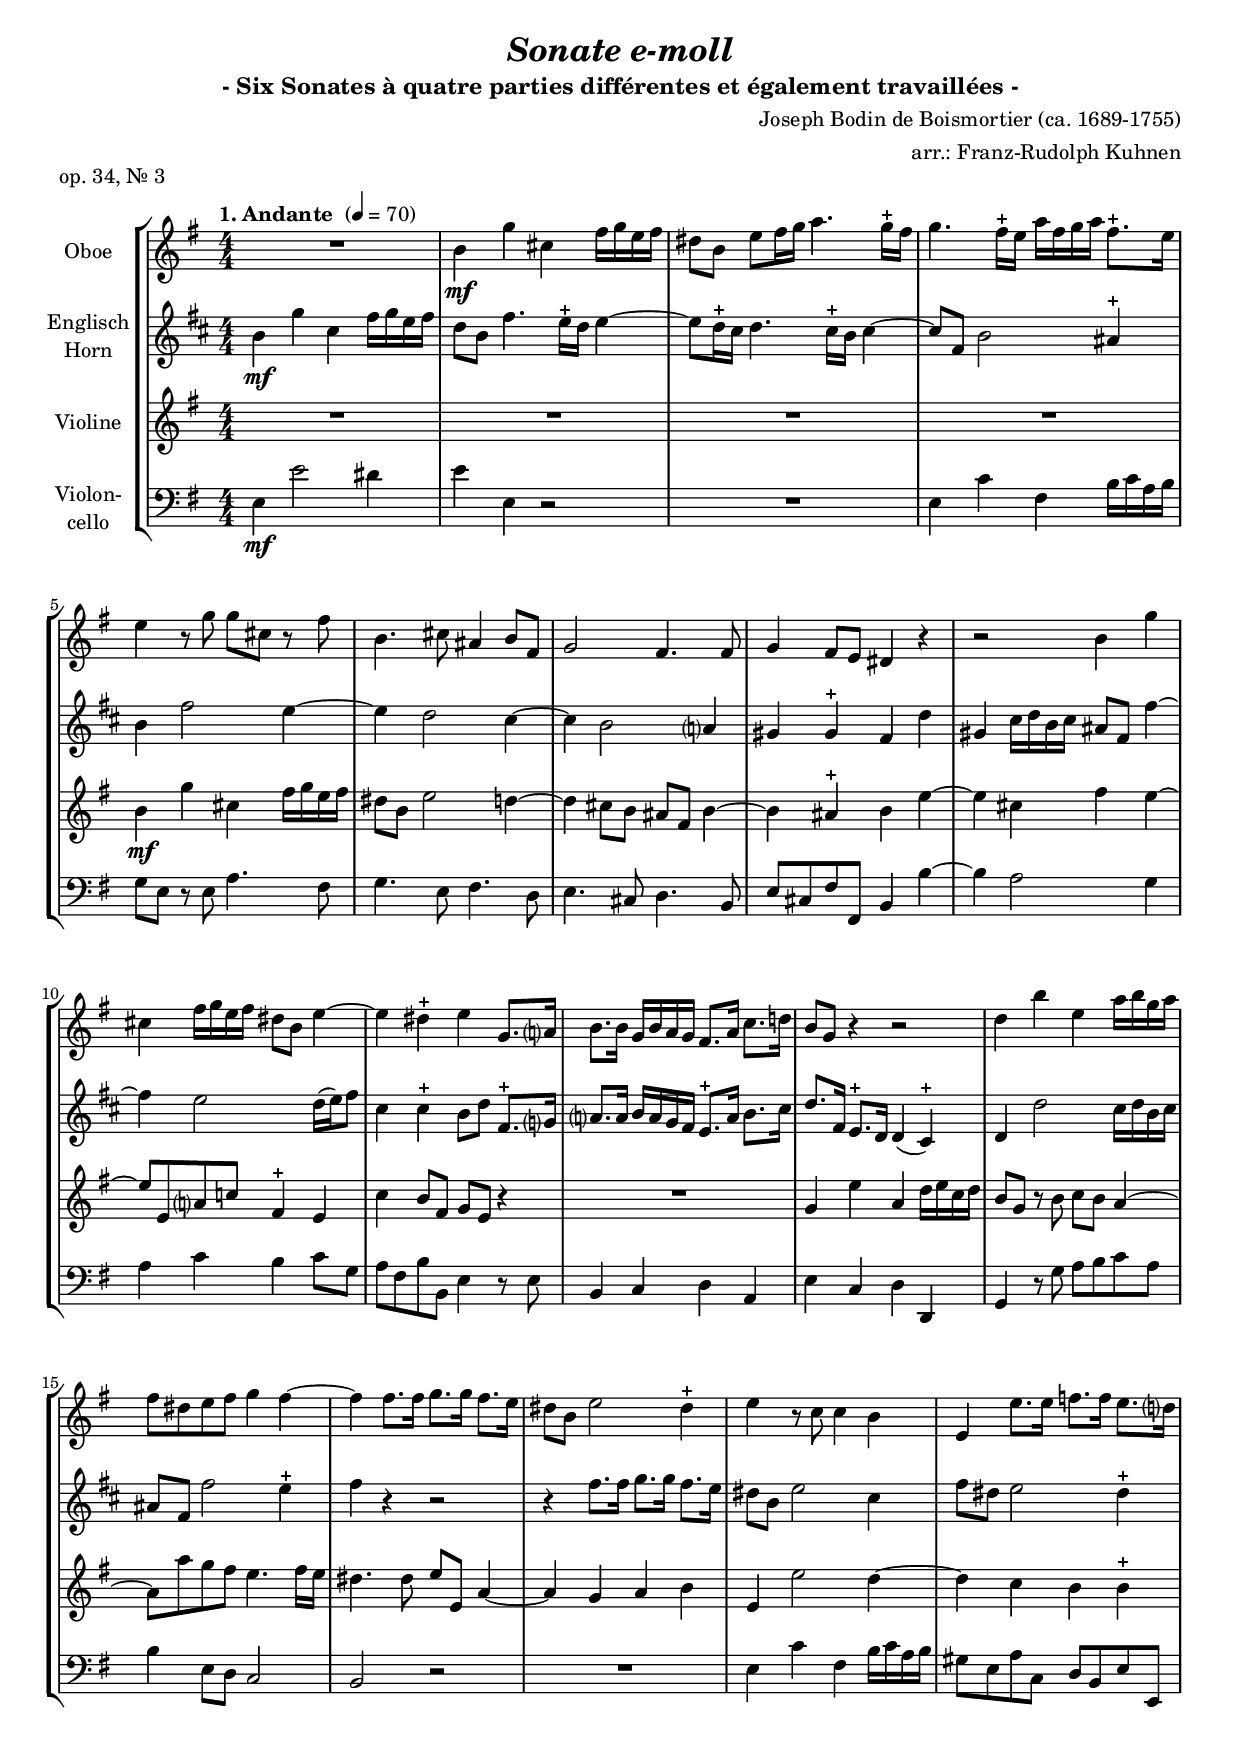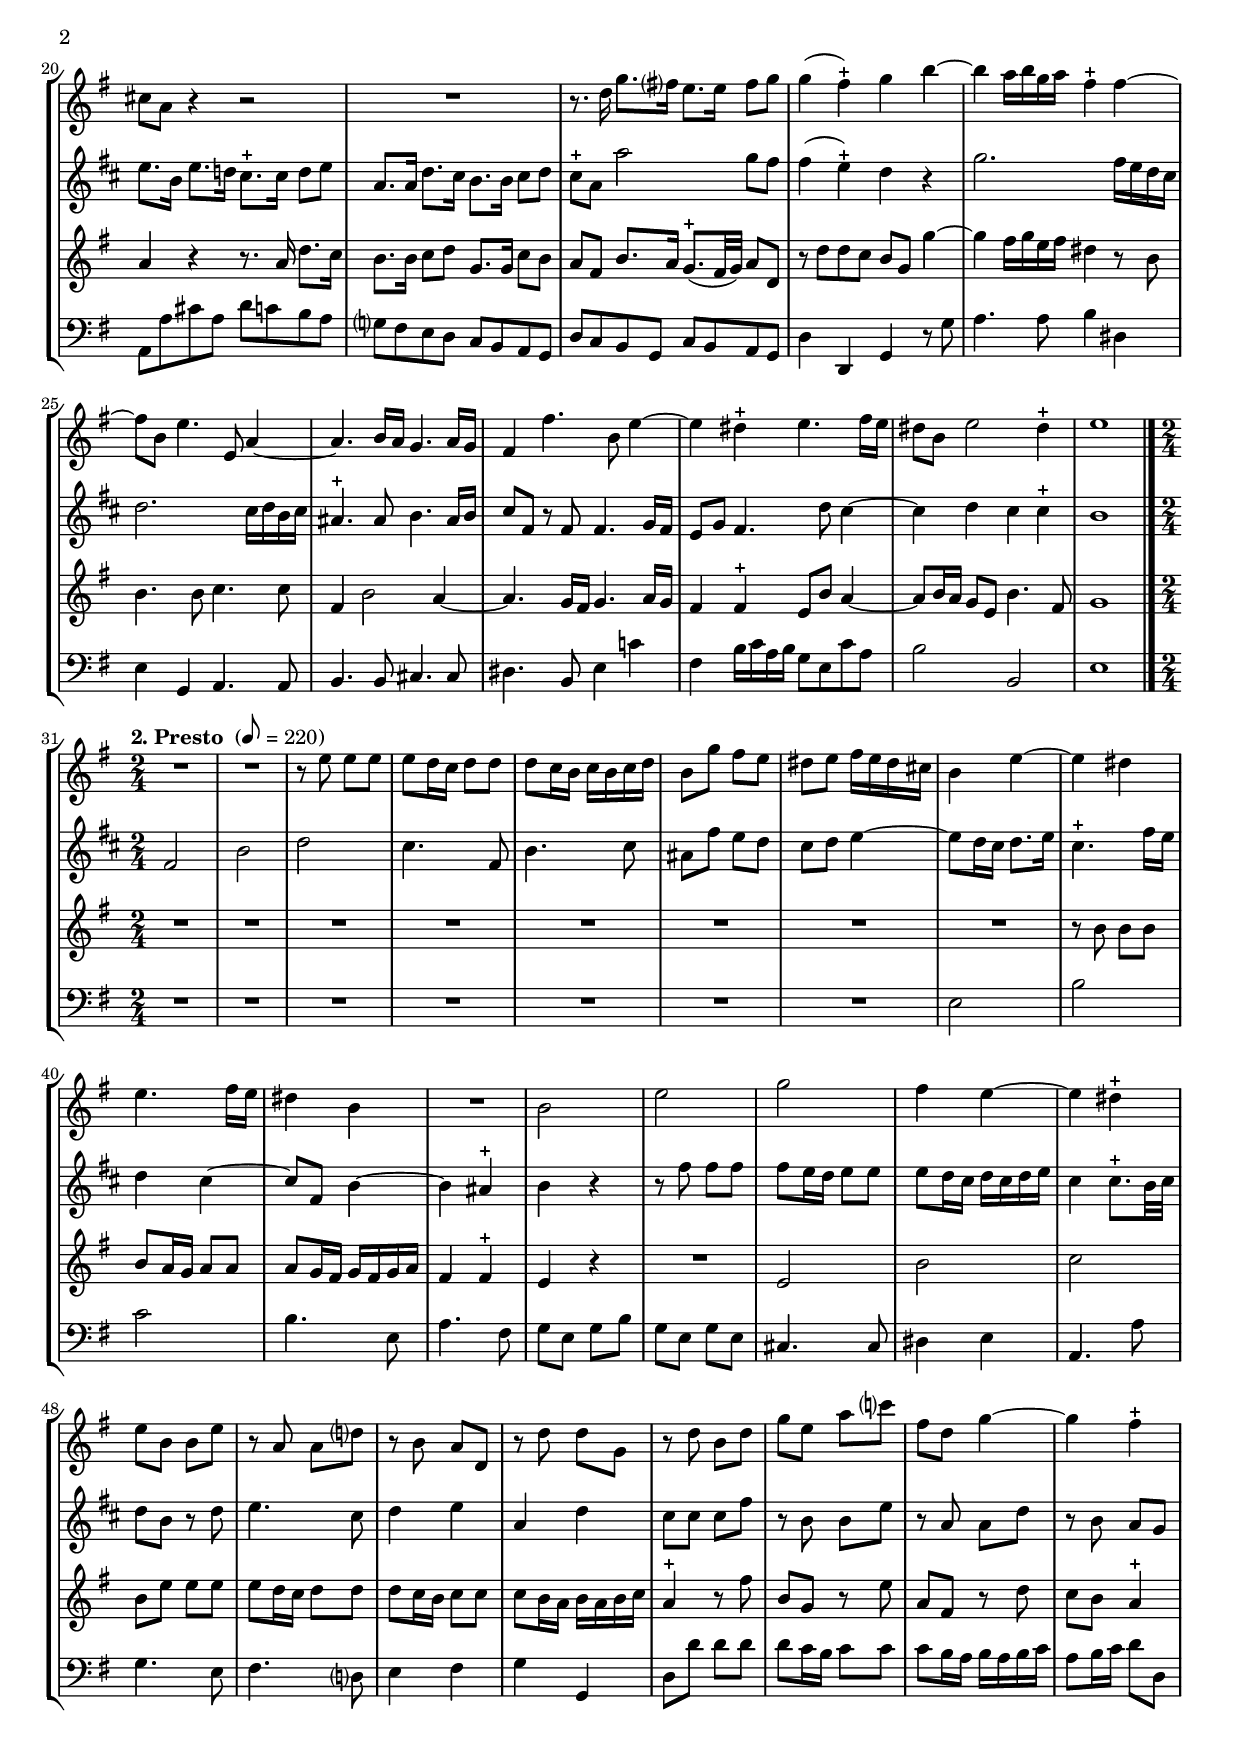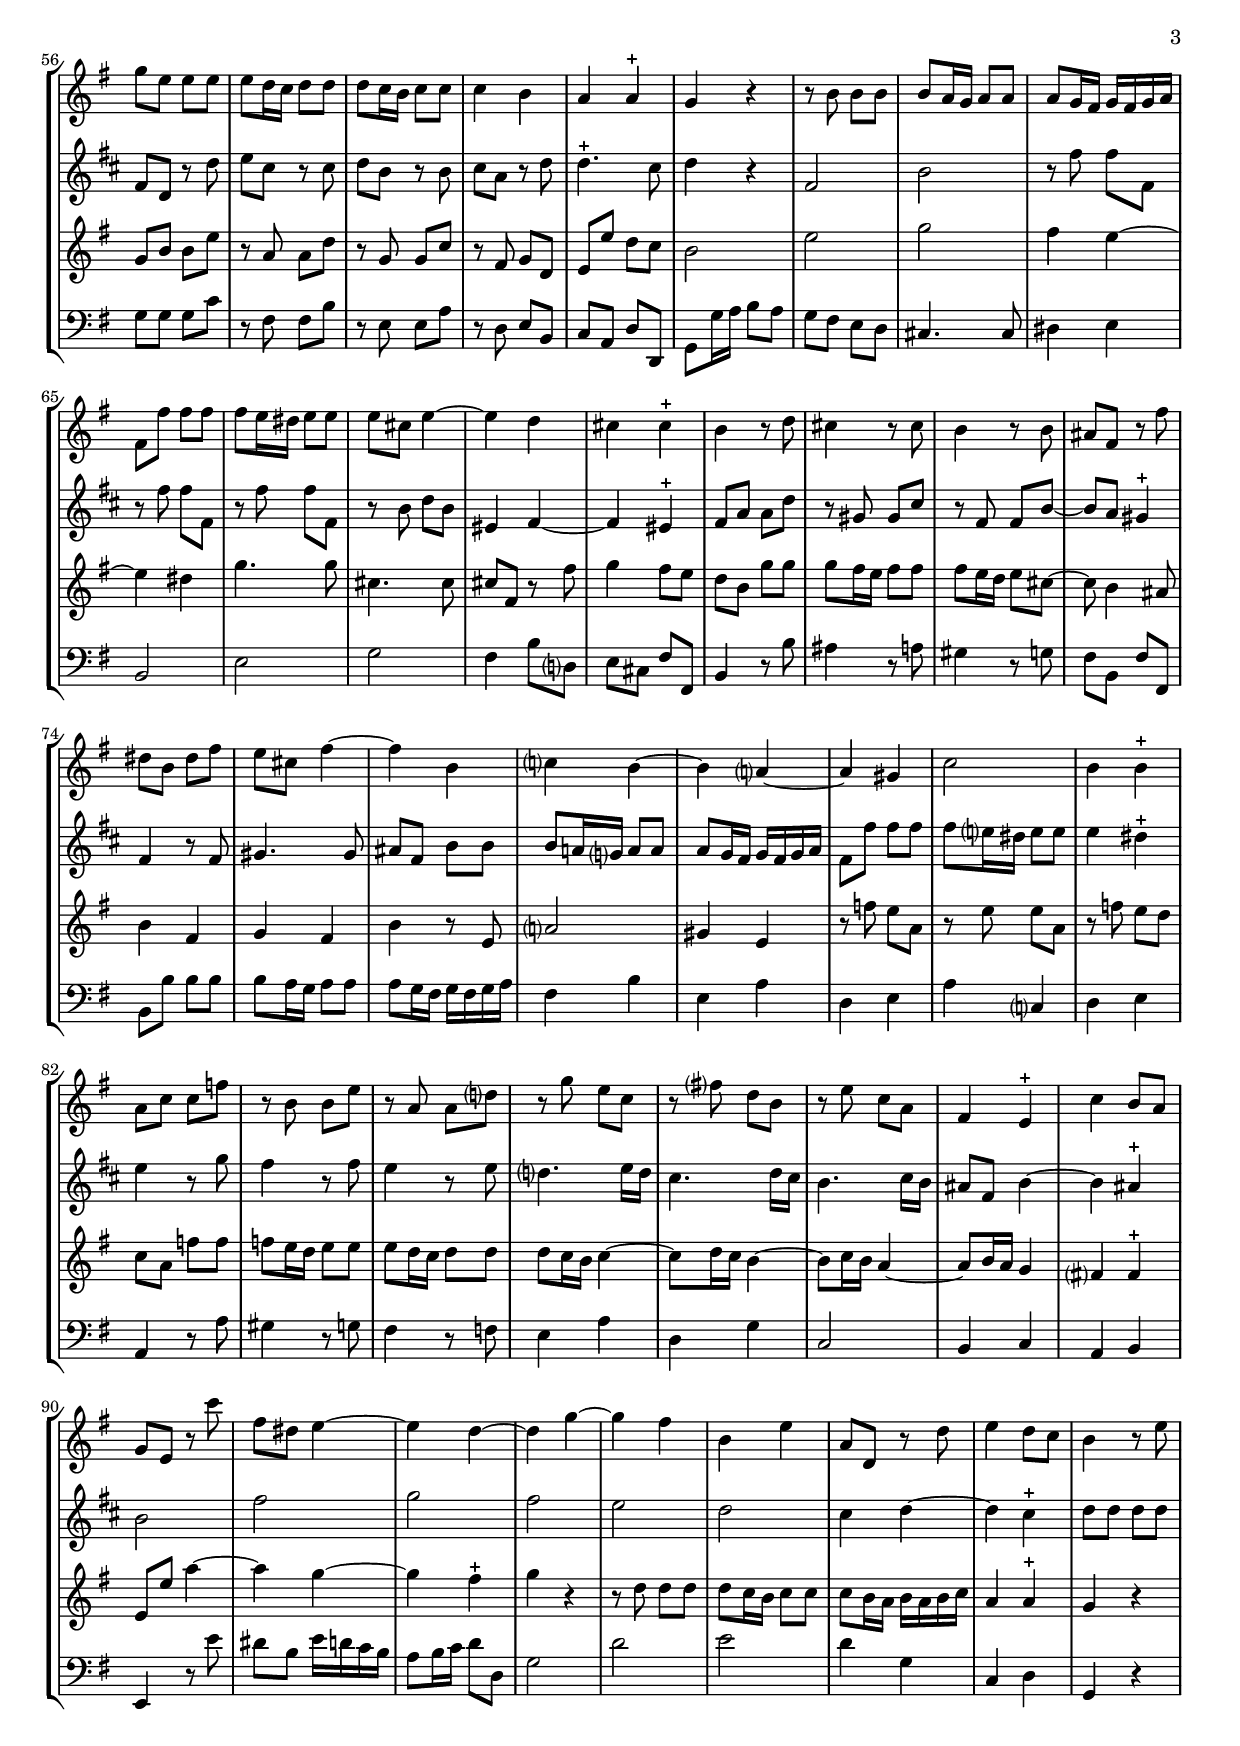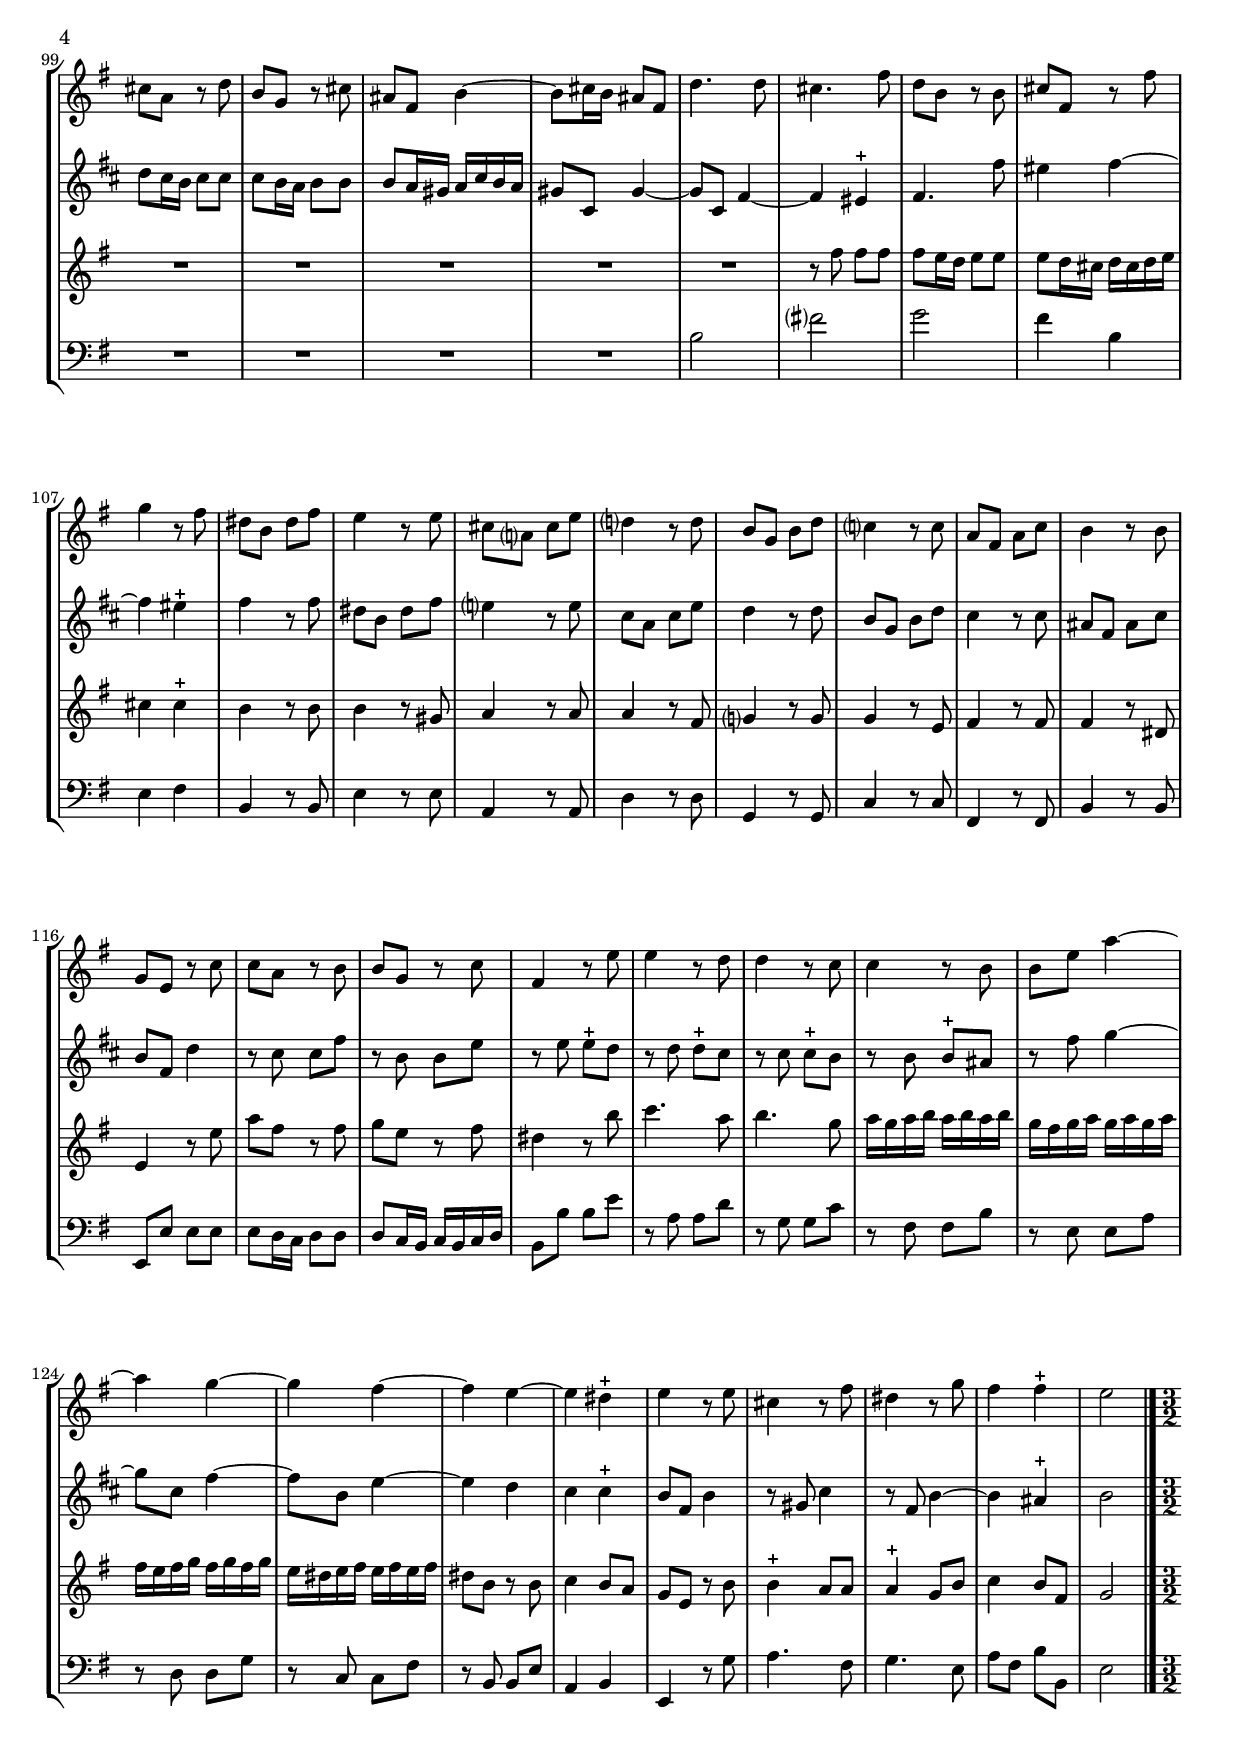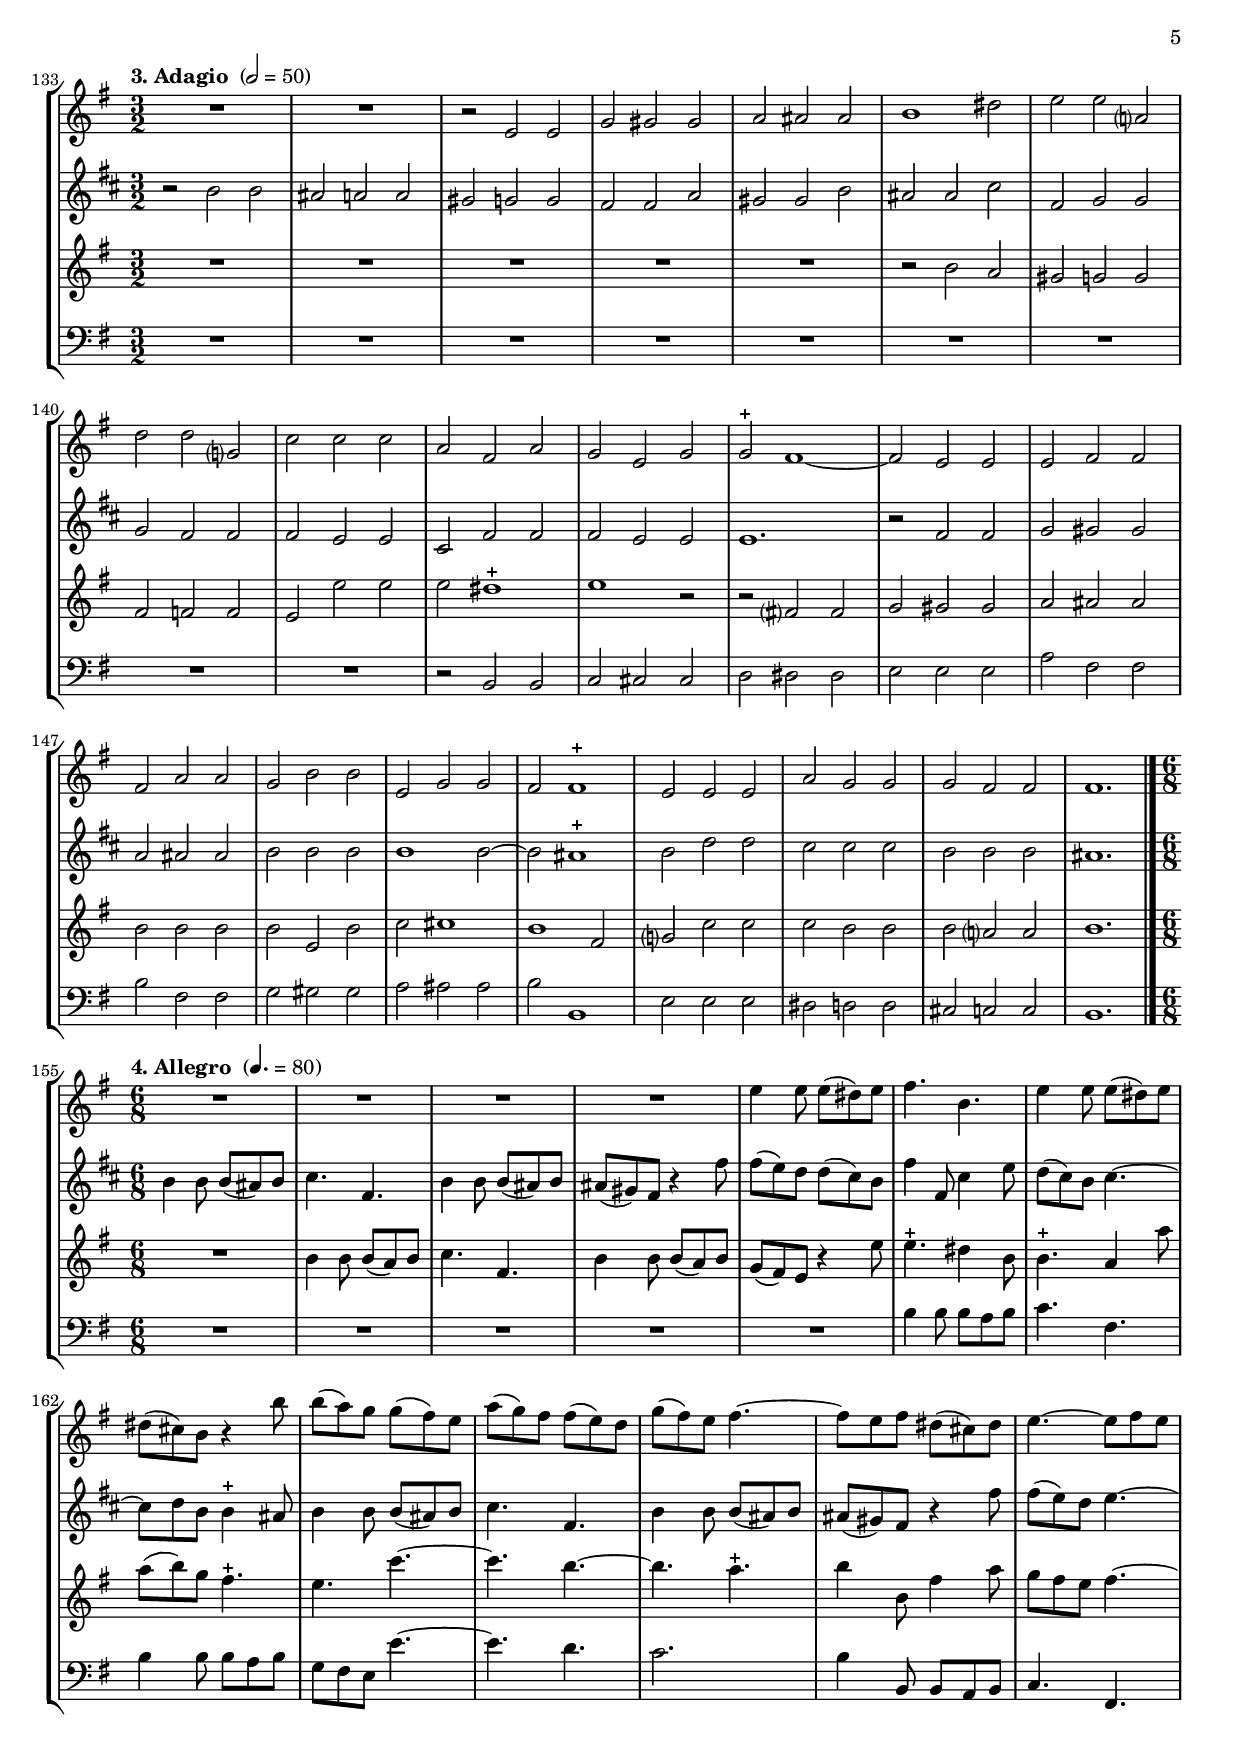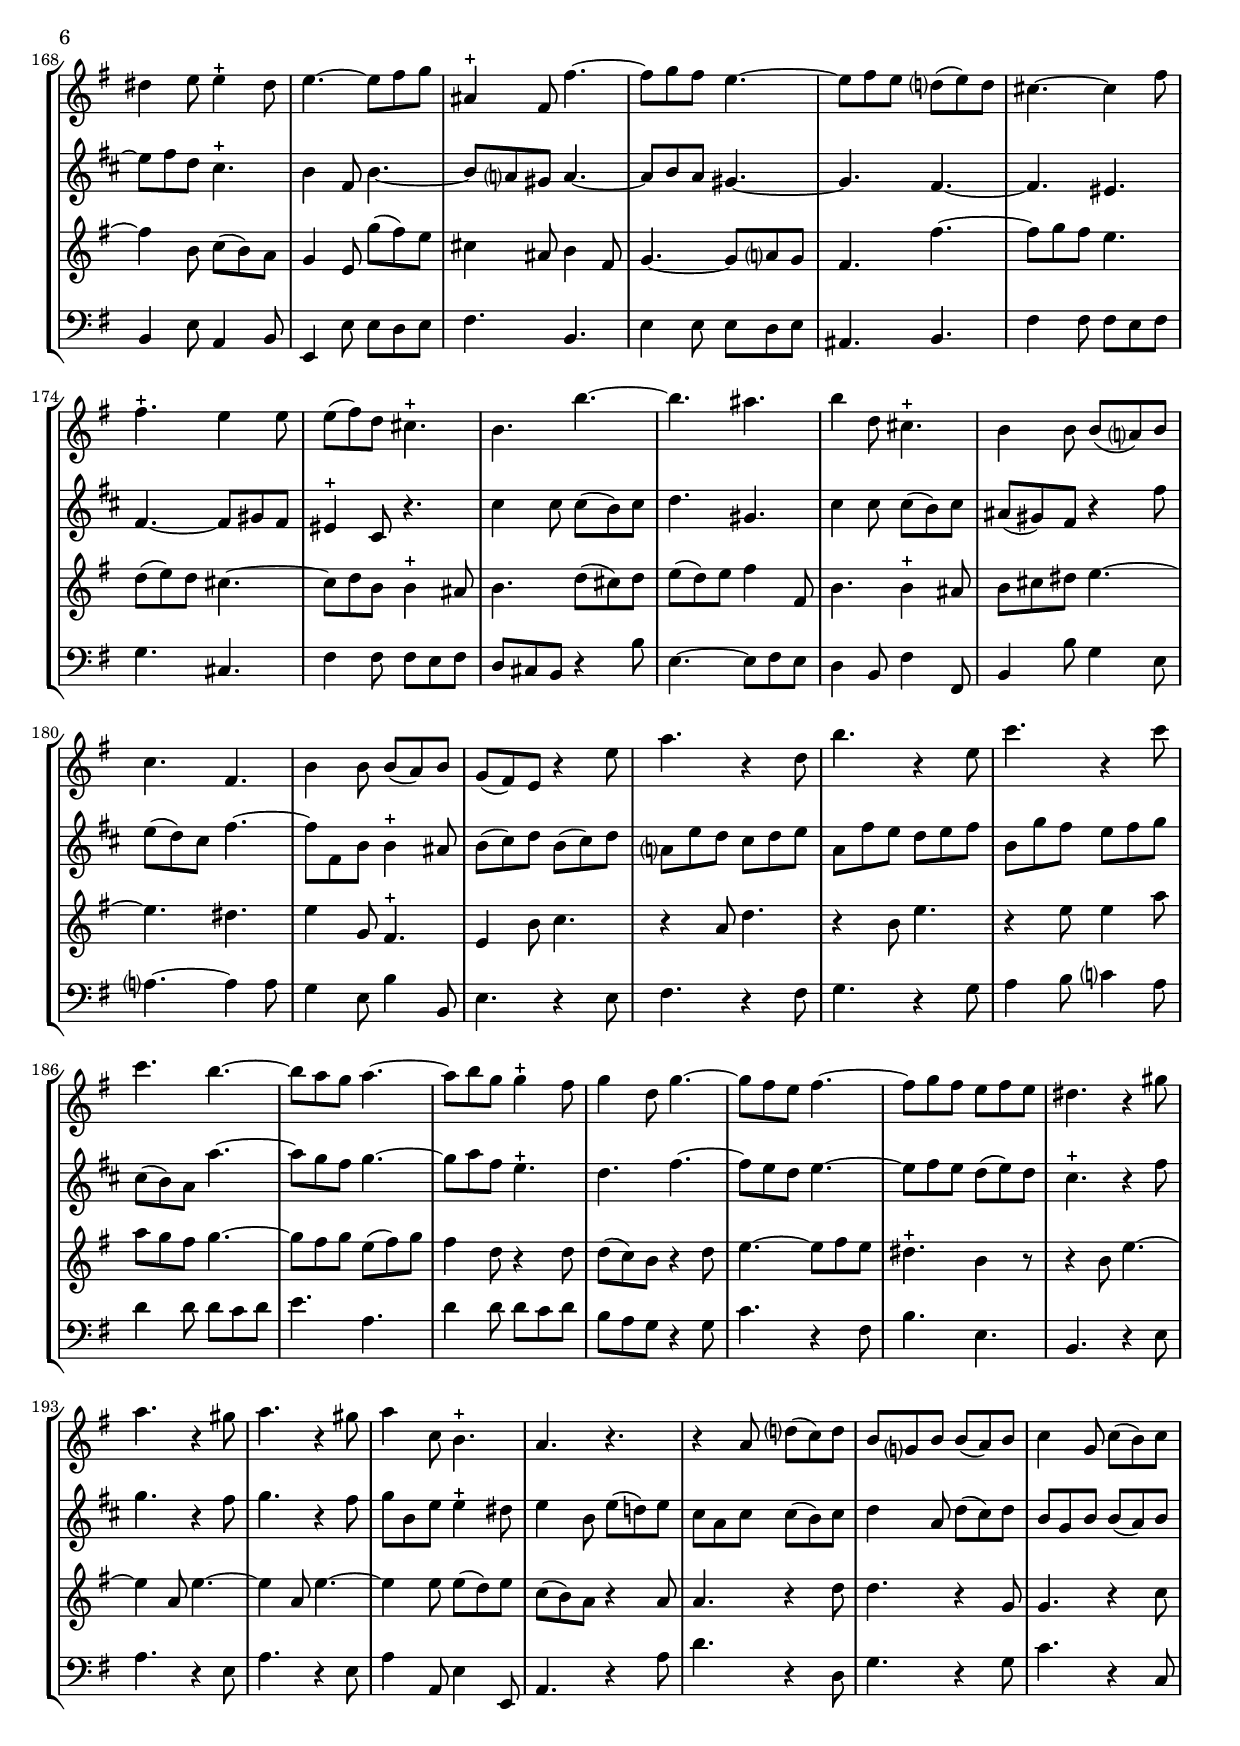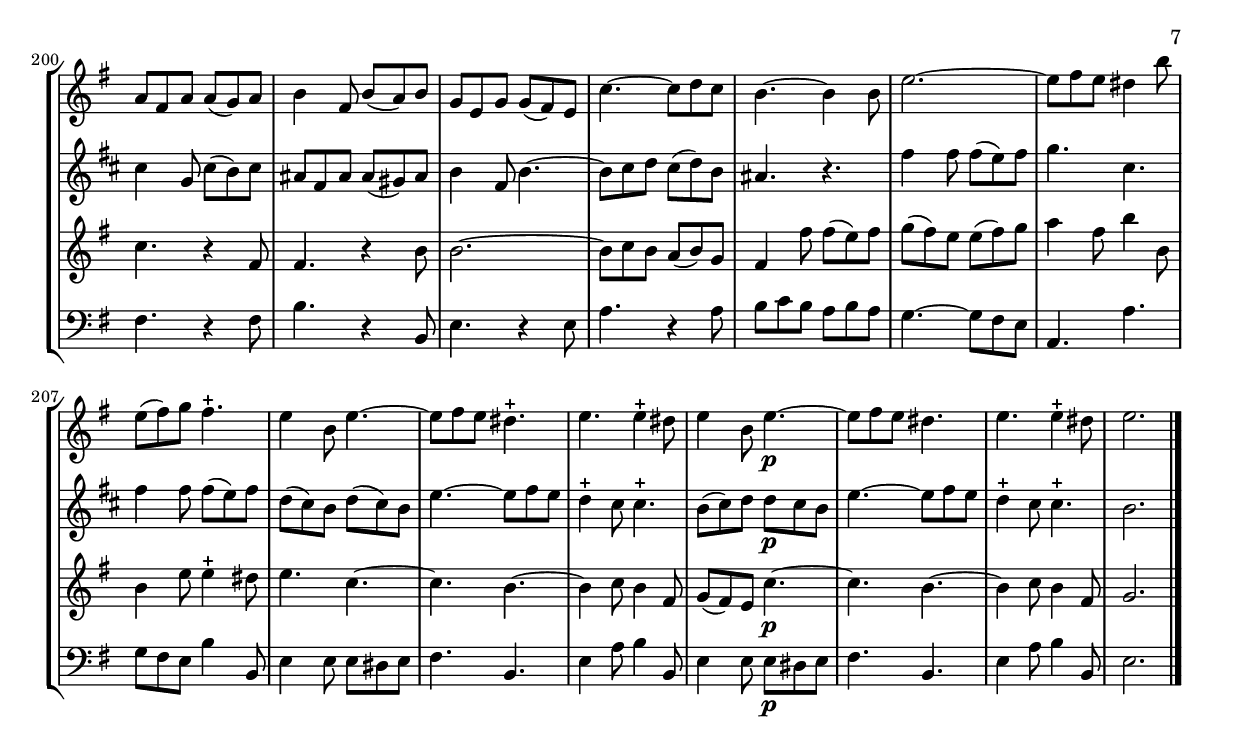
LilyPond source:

\version "2.18.2"
\include "deutsch.ly"
  
#(set-global-staff-size 18)

\header {
  title     = \markup \bold \italic "Sonate e-moll"
  subtitle  = "- Six Sonates à quatre parties différentes et également travaillées -"
  composer  = "Joseph Bodin de Boismortier (ca. 1689-1755)"
  arranger  = "arr.: Franz-Rudolph Kuhnen"
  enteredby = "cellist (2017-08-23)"
  piece     = "op. 34, Nr. 3"
}

voiceconsts = {
  \key e \minor
  \clef "treble"
  \numericTimeSignature
  \compressFullBarRests
  % Set default beaming for all staves
%  \set Timing.beamExceptions = #'()
%  \set Timing.baseMoment     = #(ly:make-moment 1 4)
%  \set Timing.beatStructure  = #'(1 1 1)
}

mifl = "flute"
miob = "oboe"
mifh = "french horn"
mist = "string ensemble 1"
miba = "cello"

introa = {            \tempo "1. Andante "  4=70  \time 4/4 }
introb = { \break     \tempo "2. Presto "   8=220 \time 2/4 }
introc = { \pageBreak \tempo "3. Adagio "   2=50  \time 3/2 }
introd = { \break     \tempo "4. Allegro " 4.=80  \time 6/8 }

va = \relative c'' {
  \voiceconsts

  \introa
  R1
  h4\mf g' cis, fis16 g e fis
  dis8 h e fis16 g a4. g16-+ fis
  
  g4. fis16-+ e a fis g a fis8.-+ e16
  e4 r8 g g cis, r fis
  h,4. cis8 ais4 h8 fis
  
  g2 fis4. fis8
  g4 fis8 e dis4 r
  r2 h'4 g'
  cis, fis16 g e fis dis8 h e4~
  
  e dis-+ e g,8. a?16
  h8. h16 g h a g fis8. a16 c8. d!16
  h8 g r4 r2
  d'4 h' e, a16 h g a

  fis8 dis e fis g4 fis~
  fis fis8. fis16 g8. g16 fis8. e16
  dis8 h e2 dis4-+
  e r8 c c4 h

  e, e'8. e16 f8. f16 e8. d?16
  cis8 a r4 r2
  R1
  r8. d16 g8. fis?16 e8. e16 fis8 g

  g4( fis)-+ g h~
  h a16 h g a fis4-+ fis~
  fis8 h, e4. e,8 a4~
  a4. h16 a g4. a16 g

  fis4 fis'4. h,8 e4~
  e dis-+ e4. fis16 e
  dis8 h e2 dis4-+
  e1 \bar "|."

  \introb
  R2*2
  r8 e e e
  e d16 c d8 d
  d c16 h c h c d
  h8 g' fis e
  dis e fis16 e dis cis
  h4 e~
  e dis

  e4. fis16 e
  dis4 h
  R2
  h
  e
  g
  fis4 e~
  e dis-+
  e8 h h e
  r a, a d?

  r h a d,
  r d' d g,
  r d' h d
  g e a c?
  fis, d g4~
  g fis-+
  g8 e e e
  e d16 c d8 d

  d c16 h c8 c
  c4 h
  a a-+
  g r
  r8 h h h
  h a16 g a8 a
  a g16 fis g fis g a
  fis8 fis' fis fis

  fis e16 dis e8 e
  e cis e4~
  e d
  cis cis-+
  h r8 d
  cis4 r8 cis
  h4 r8 h
  ais fis r fis'

  dis h dis fis
  e cis fis4~
  fis h,
  c? h~
  h a?~
  a gis
  c2
  h4 h-+
  a8 c c f

  r h, h e
  r a, a d?
  r g e c
  r fis? d h
  r e c a
  fis4 e-+
  c' h8 a
  g e r c''

  fis, dis e4~
  e d~
  d g~
  g fis
  h, e
  a,8 d, r d'
  e4 d8 c
  h4 r8 e
  cis a r d

  h g r cis
  ais fis h4~
  h8 cis16 h ais8 fis
  d'4. d8
  cis4. fis8
  d h r h
  cis fis, r fis'
  g4 r8 fis

  dis h dis fis
  e4 r8 e
  cis a? cis e
  d?4 r8 d
  h g h d
  c?4 r8 c
  a fis a c
  h4 r8 h

  g e r c'
  c a r h
  h g r c
  fis,4 r8 e'
  e4 r8 d
  d4 r8 c
  c4 r8 h
  h e a4~

  a g~
  g fis~
  fis e~
  e dis-+
  e r8 e
  cis4 r8 fis
  dis4 r8 g
  fis4 fis-+
  e2 \bar "|."

  \introc
  R1.*2
  r2 e, e
  g gis gis
  a ais ais
  h1 dis2
  e e a,?
  d d g,?

  c c c
  a fis a
  g e g
  g-+ fis1~
  fis2 e e
  e fis fis
  fis a a

  g h h
  e, g g
  fis fis1-+
  e2 e e
  a g g
  g fis fis
  fis1. \bar "|."

  \introd
  R2.*4
  e'4 e8 e( dis) e
  fis4. h,
  e4 e8 e( dis) e
  dis( cis) h r4 h'8
  h( a) g g( fis) e

  a( g) fis fis( e) d
  g( fis) e fis4.~
  fis8 e fis dis( cis) dis
  e4.~ e8 fis e
  dis4 e8 e4-+ dis8
  e4.~ e8 fis g

  ais,4-+ fis8 fis'4.~
  fis8 g fis e4.~
  e8 fis e d?( e) d
  cis4.~ cis4 fis8
  fis4.-+ e4 e8
  e( fis) d cis4.-+
  h h'~

  h ais
  h4 d,8 cis4.-+
  h4 h8 h( a?) h
  c4. fis,
  h4 h8 h( a) h
  g( fis) e r4 e'8
  a4. r4 d,8

  h'4. r4 e,8
  c'4. r4 c8
  c4. h~
  h8 a g a4.~
  a8 h g g4-+ fis8
  g4 d8 g4.~
  g8 fis e fis4.~

  fis8 g fis e fis e
  dis4. r4 gis8
  a4. r4 gis8
  a4. r4 gis8
  a4 c,8 h4.-+
  a r

  r4 a8 d?( c) d
  h g? h h( a) h
  c4 g8 c( h) c
  a fis a a( g) a
  h4 fis8 h( a) h

  g e g g( fis) e
  c'4.~ c8 d c
  h4.~ h4 h8
  e2.~
  e8 fis e dis4 h'8
  e,( fis) g fis4.-+

  e4 h8 e4.~
  e8 fis e dis4.-+
  e e4-+ dis8
  e4 h8 e4.~\p
  e8 fis e dis4.
  e e4-+ dis8
  e2. \bar "|."
}

vb = \relative c'' {
  \voiceconsts

  \introa
  e4\mf c' fis, h16 c a h
  g8 e h'4. a16-+ g a4~
  a8 g16-+ fis g4. fis16-+ e fis4~
  
  fis8 h, e2 dis4-+
  e h'2 a4~
  a g2 fis4~
  fis e2 d?4
  cis cis-+ h g'

  cis, fis16 g e fis dis8 h h'4~
  h a2 g16( a) h8
  fis4 fis-+ e8 g h,8.-+ c?16

  d?8. d16 e d c h a8.-+ d16 e8. fis16
  g8. h,16 a8.-+ g16 g4( fis)-+
  g g'2 fis16 g e fis

  dis8 h h'2 a4-+
  h r r2
  r4 h8. h16 c8. c16 h8. a16
  gis8 e a2 fis4

  h8 gis a2 gis4-+
  a8. e16 a8. g!16 fis8.-+ fis16 g8 a
  d,8. d16 g8. fis16 e8. e16 fis8 g

  fis-+ d d'2 c8 h
  h4( a)-+ g r
  c2. h16 a g fis
  g2. fis16 g e fis

  dis4.-+ dis8 e4. dis16 e
  fis8 h, r h h4. c16 h
  a8 c h4. g'8 fis4~
  fis g fis fis-+
  e1 \bar "|."

  \introb
  h2
  e
  g
  fis4. h,8
  e4. fis8
  dis h' a g
  fis g a4~
  a8 g16 fis g8. a16
  fis4.-+ h16 a

  g4 fis~
  fis8 h, e4~
  e dis-+
  e r
  r8 h' h h
  h a16 g a8 a
  a g16 fis g fis g a
  fis4 fis8.-+ e32 fis

  g8 e r g
  a4. fis8
  g4 a
  d, g
  fis8 fis fis h
  r e, e a
  r d, d g
  r e d c
  h g r g'

  a fis r fis
  g e r e
  fis d r g
  g4.-+ fis8
  g4 r
  h,2
  e
  r8 h' h h,
  r h' h h,

  r h' h h,
  r e g e
  ais,4 h~
  h ais-+
  h8 d d g
  r cis, cis fis
  r h, h e~
  e d cis4-+

  h r8 h
  cis4. cis8
  dis h e e
  e d!16 c? d8 d
  d c16 h c h c d
  h8 h' h h
  h a?16 gis a8 a

  a4 gis-+
  a r8 c
  h4 r8 h
  a4 r8 a
  g?4. a16 g
  fis4. g16 fis
  e4. fis16 e
  dis8 h e4~
  e dis-+

  e2
  h'
  c
  h
  a
  g
  fis4 g~
  g fis-+
  g8 g g g
  g fis16 e fis8 fis

  fis e16 d e8 e
  e d16 cis d fis e d
  cis8 fis, cis'4~
  cis8 fis, h4~
  h ais-+
  h4. h'8
  ais4 h~
  h ais-+

  h r8 h
  gis e gis h
  a?4 r8 a
  fis d fis a
  g4 r8 g
  e c e g
  fis4 r8 fis
  dis h dis fis

  e h g'4
  r8 fis fis h
  r e, e a
  r a a-+ g
  r g g-+ fis
  r fis fis-+ e
  r e e-+ dis
  r h' c4~

  c8 fis, h4~
  h8 e, a4~
  a g
  fis fis-+
  e8 h e4
  r8 cis fis4
  r8 h, e4~
  e dis-+
  e2 \bar "|."

  \introc
  r e e
  dis d d
  cis c c
  h h d
  cis cis e

  dis dis fis
  h, c c
  c h h
  h a a
  fis h h

  h a a
  a1.
  r2 h h
  c cis cis
  d dis dis
  e e e

  e1 e2~
  e dis1-+
  e2 g g
  fis fis fis
  e e e
  dis1. \bar "|."

  \introd
  e4 e8 e( dis) e
  fis4. h,
  e4 e8 e( dis) e
  dis( cis) h r4 h'8
  h( a) g g( fis) e
  h'4 h,8 fis'4 a8

  g( fis) e fis4.~
  fis8 g e e4-+ dis8
  e4 e8 e( dis) e
  fis4. h,
  e4 e8 e( dis) e
  dis( cis) h r4 h'8

  h( a) g a4.~
  a8 h g fis4.-+
  e4 h8 e4.~
  e8 d? cis d4.~
  d8 e d cis4.~
  cis h~
  h ais

  h~ h8 cis h
  ais4-+ fis8 r4.
  fis'4 fis8 fis( e) fis
  g4. cis,
  fis4 fis8 fis( e) fis
  dis( cis) h r4 h'8

  a( g) fis h4.~
  h8 h, e e4-+ dis8
  e( fis) g e( fis) g
  d? a' g fis g a
  d, h' a g a h

  e, c' h a h c
  fis,( e) d d'4.~
  d8 c h c4.~
  c8 d h a4.-+
  g h~
  h8 a g a4.~

  a8 h a g( a) g
  fis4.-+ r4 h8
  c4. r4 h8
  c4. r4 h8
  c e, a a4-+ gis8
  a4 e8 a( g!) a

  fis d fis fis( e) fis
  g4 d8 g( fis) g
  e c e e( d) e
  fis4 c8 fis( e) fis
  dis h dis dis( cis) dis

  e4 h8 e4.~
  e8 fis g fis( g) e
  dis4. r
  h'4 h8 h( a) h
  c4. fis,
  h4 h8 h( a) h

  g( fis) e g( fis) e
  a4.~ a8 h a
  g4-+ fis8 fis4.-+
  e8( fis) g g\p fis e
  a4.~ a8 h a
  g4-+ fis8 fis4.-+
  e2. \bar "|."
}

vc = \relative c'' {
  \voiceconsts

  \introa
  R1*4
  h4\mf g' cis, fis16 g e fis
  dis8 h e2 d4~
  d cis8 h ais fis h4~
  h ais-+ h e~

  e cis fis e~
  e8 e, a? c! fis,4-+ e
  c' h8 fis g e r4
  R1
  g4 e' a, d16 e c d

  h8 g r h c h a4~
  a8 a' g fis e4. fis16 e
  dis4. dis8 e e, a4~
  a g a h

  e, e'2 d4~
  d c h h-+
  a r r8. a16 d8. c16
  h8. h16 c8 d g,8. g16 c8 h

  a fis h8. a16 g8.(-+ fis32 g) a8 d,
  r d' d c h g g'4~
  g fis16 g e fis dis4 r8 h
  h4. h8 c4. c8

  fis,4 h2 a4~
  a4. g16 fis g4. a16 g
  fis4 fis-+ e8 h' a4~
  a8 h16 a g8 e h'4. fis8
  g1 \bar "|."

  \introb
  R2*8
  r8 h h h
  h a16 g a8 a
  a g16 fis g fis g a
  fis4 fis-+
  e r
  R2
  e
  h'

  c h8 e e e
  e d16 c d8 d
  d c16 h c8 c
  c h16 a h a h c
  a4-+ r8 fis'
  h, g r e'
  a, fis r d'

  c h a4-+
  g8 h h e
  r a, a d
  r g, g c
  r fis, g d
  e e' d c
  h2
  e
  g

  fis4 e~
  e dis
  g4. g8
  cis,4. cis8
  cis fis, r fis'
  g4 fis8 e
  d h g' g
  g fis16 e fis8 fis
  fis e16 d e8 cis~

  cis h4 ais8
  h4 fis
  g fis
  h r8 e,
  a?2
  gis4 e
  r8 f' e a,
  r e' e a,
  r f' e d

  c a f' f
  f e16 d e8 e
  e d16 c d8 d
  d c16 h c4~
  c8 d16 c h4~
  h8 c16 h a4~
  a8 h16 a g4

  fis? fis-+
  e8 e' a4~
  a g~
  g fis-+
  g r
  r8 d d d
  d c16 h c8 c
  c h16 a h a h c

  a4 a-+
  g r
  R2*5
  r8 fis' fis fis
  fis e16 d e8 e
  e d16 cis d cis d e
  cis4 cis-+
  h r8 h

  h4 r8 gis
  a4 r8 a
  a4 r8 fis
  g?4 r8 g
  g4 r8 e
  fis4 r8 fis
  fis4 r8 dis
  e4 r8 e'
  a fis r fis

  g e r fis
  dis4 r8 h'
  c4. a8
  h4. g8
  a16 g a h a h a h
  g fis g a g a g a
  fis e fis g fis g fis g

  e dis e fis e fis e fis
  dis8 h r h
  c4 h8 a
  g e r h'
  h4-+ a8 a
  a4-+ g8 h
  c4 h8 fis
  g2 \bar "|."

  \introc
  R1.*5
  r2 h a
  gis g g
  fis f f
  e e' e
  e dis1-+

  e r2
  r fis,? fis
  g gis gis
  a ais ais
  h h h
  h e, h'

  c cis1
  h fis2
  g? c c
  c h h
  h a? a
  h1. \bar "|."

  \introd
  R2.
  h4 h8 h( a) h
  c4. fis,
  h4 h8 h( a) h
  g( fis) e r4 e'8
  e4.-+ dis4 h8
  h4.-+ a4 a'8

  a( h) g fis4.-+
  e c'~
  c h~
  h a-+
  h4 h,8 fis'4 a8
  g fis e fis4.~
  fis4 h,8 c( h) a

  g4 e8 g'( fis) e
  cis4 ais8 h4 fis8
  g4.~ g8 a? g
  fis4. fis'~
  fis8 g fis e4.
  d8( e) d cis4.~

  cis8 d h h4-+ ais8
  h4. d8( cis) d
  e( d) e fis4 fis,8
  h4. h4-+ ais8
  h cis dis e4.~
  e dis

  e4 g,8 fis4.-+
  e4 h'8 c4.
  r4 a8 d4.
  r4 h8 e4.
  r4 e8 e4 a8
  a g fis g4.~
  g8 fis g e( fis) g

  fis4 d8 r4 d8
  d( c) h r4 d8
  e4.~ e8 fis e
  dis4.-+ h4 r8
  r4 h8 e4.~
  e4 a,8 e'4.~
  e4 a,8 e'4.~

  e4 e8 e( d) e
  c( h) a r4 a8
  a4. r4 d8
  d4. r4 g,8
  g4. r4 c8
  c4. r4 fis,8

  fis4. r4 h8
  h2.~
  h8 c h a( h) g
  fis4 fis'8 fis( e) fis
  g( fis)e e( fis) g
  a4 fis8 h4 h,8

  h4 e8 e4-+ dis8
  e4. c~
  c h~
  h4 c8 h4 fis8
  g( fis) e c'4.~\p
  c h~
  h4 c8 h4 fis8
  g2. \bar "|."
}

vd = \relative c {
  \voiceconsts
  \clef "bass"
  
  \introa
  e4\mf e'2 dis4
  e e, r2
  R1
  e4 c' fis, h16 c a h
  g8 e r e a4. fis8
  
  g4. e8 fis4. d8
  e4. cis8 d4. h8
  e cis fis fis, h4 h'~
  h a2 g4
  a c h c8 g
  
  a fis h h, e4 r8 e
  h4 c d a
  e' c d d,
  g r8 g' a h c a
  h4 e,8 d c2

  h r
  R1
  e4 c' fis, h16 c a h
  gis8 e a c, d h e e,
  a a' cis a d c h a

  g? fis e d c h a g
  d' c h g c h a g
  d'4 d, g r8 g'
  a4. a8 h4 dis,
  e g, a4. a8

  h4. h8 cis4. cis8
  dis4. h8 e4 c'!
  fis, h16 c a h g8 e c' a
  h2 h,
  e1 \bar "|."

  \introb
  R2*7
  e2
  h'
  c
  h4. e,8
  a4. fis8
  g e g h
  g e g e
  cis4. cis8
  dis4 e

  a,4. a'8
  g4. e8
  fis4. d?8
  e4 fis
  g g,
  d'8 d' d d
  d c16 h c8 c
  c h16 a h a h c

  a8 h16 c d8 d,
  g g g c
  r fis, fis h
  r e, e a
  r d, e h
  c a d d,
  g g'16 a h8 a

  g fis e d
  cis4. cis8
  dis4 e
  h2
  e
  g
  fis4 h8 d,?
  e cis fis fis,
  h4 r8 h'

  ais4 r8 a
  gis4 r8 g
  fis h, fis' fis,
  h h' h h
  h a16 g a8 a
  a g16 fis g fis g a
  fis4 h

  e, a
  d, e
  a c,?
  d e
  a, r8 a'
  gis4 r8 g
  fis4 r8 f
  e4 a
  d, g

  c,2
  h4 c
  a h
  e, r8 e''
  dis h e16 d c h
  a8 h16 c d8 d,
  g2
  d'
  e

  d4 g,
  c, d
  g, r
  R2*4
  h'2
  fis'?
  g
  fis4 h,
  e, fis
  h, r8 h

  e4 r8 e
  a,4 r8 a
  d4 r8 d
  g,4 r8 g
  c4 r8 c
  fis,4 r8 fis
  h4 r8 h
  e, e' e e

  e d16 c d8 d
  d c16 h c h c d
  h8 h' h e
  r a, a d
  r g, g c
  r fis, fis h
  r e, e a

  r d, d g
  r c, c fis
  r h, h e
  a,4 h
  e, r8 g'
  a4. fis8
  g4. e8
  a fis h h,
  e2 \bar "|."

  \introc
  R1.*9
  r2 h h
  c cis cis
  d dis dis
  e e e
  a fis fis
  h fis fis

  g gis gis
  a ais ais
  h h,1
  e2 e e
  dis d d
  cis c c
  h1. \bar "|."

  \introd
  R2.*5
  h'4 h8 h a h
  c4. fis,
  h4 h8 h a h
  g fis e e'4.~
  e d
  c2.
  h4 h,8 h a h

  c4. fis,
  h4 e8 a,4 h8
  e,4 e'8 e d e
  fis4. h,
  e4 e8 e d e
  ais,4. h
  fis'4 fis8 fis e fis

  g4. cis,
  fis4 fis8 fis e fis
  d cis h r4 h'8
  e,4.~ e8 fis e
  d4 h8 fis'4 fis,8
  h4 h'8 g4 e8

  a?4.~ a4 a8
  g4 e8 h'4 h,8
  e4. r4 e8
  fis4. r4 fis8
  g4. r4 g8
  a4 h8 c?4 a8
  d4 d8 d c d

  e4. a,
  d4 d8 d c d
  h a g r4 g8
  c4. r4 fis,8
  h4. e,
  h r4 e8
  a4. r4 e8

  a4. r4 e8
  a4 a,8 e'4 e,8
  a4. r4 a'8
  d4. r4 d,8
  g4. r4 g8
  c4. r4 c,8
  fis4. r4 fis8

  h4. r4 h,8
  e4. r4 e8
  a4. r4 a8
  h c h a h a
  g4.~ g8 fis e
  a,4. a'
  g8 fis e h'4 h,8

  e4 e8 e dis e
  fis4. h,
  e4 a8 h4 h,8
  e4 e8 e\p dis e
  fis4. h,
  e4 a8 h4 h,8
  e2. \bar "|."
}


music = \new StaffGroup <<
      \new Staff {
	\set Staff.midiInstrument = \miob
	\set Staff.instrumentName = \markup \center-column { "Oboe" }
	\transpose e e { \va }
      }

      \new Staff {
	\set Staff.midiInstrument = \mifh
	\set Staff.instrumentName = \markup \center-column { "Englisch" "Horn" }
	\transpose e h, { \vb }
      }

      \new Staff {
	\set Staff.midiInstrument = \mist
	\set Staff.instrumentName = \markup \center-column { "Violine" }
	\transpose e e { \vc }
      }

      \new Staff {
	\set Staff.midiInstrument = \miba
	\set Staff.instrumentName = \markup \center-column { "Violon-" "cello" }
	\transpose e e { \vd }
      }
>>

\book {
  \score {
    \music
    \layout {}
  }

  \score {
    \unfoldRepeats \music

    \midi {
      \context {
        \Score
      }
    }
  }
}
